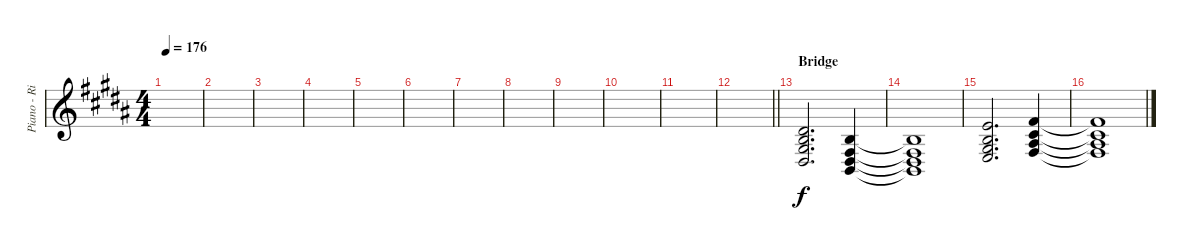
\track ("Piano - Right Hand" "Piano - Ri") {instrument acousticgrandpiano}
\staff {score}
\tuning (E4 B3 G3 D3 A2 E2) {hide}
\ts (4 4)
\tempo 176
\clef g2
\ks b
|
|
|
|
|
|
|
|
|
|
|
\barLineRight lightlight
|
\section ("" "Bridge")
(0.2 1.3 13.4 6.5).2{d} (0.2 4.4 6.5 7.6).4 |
(0.2{t} 4.4{t} 6.5{t} 7.6{t}).1 |
(0.1 4.3 2.4 11.5).2{d} (2.1 2.2 3.3 4.4).4 |
(2.1{t} 2.2{t} 3.3{t} 4.4{t}).1
